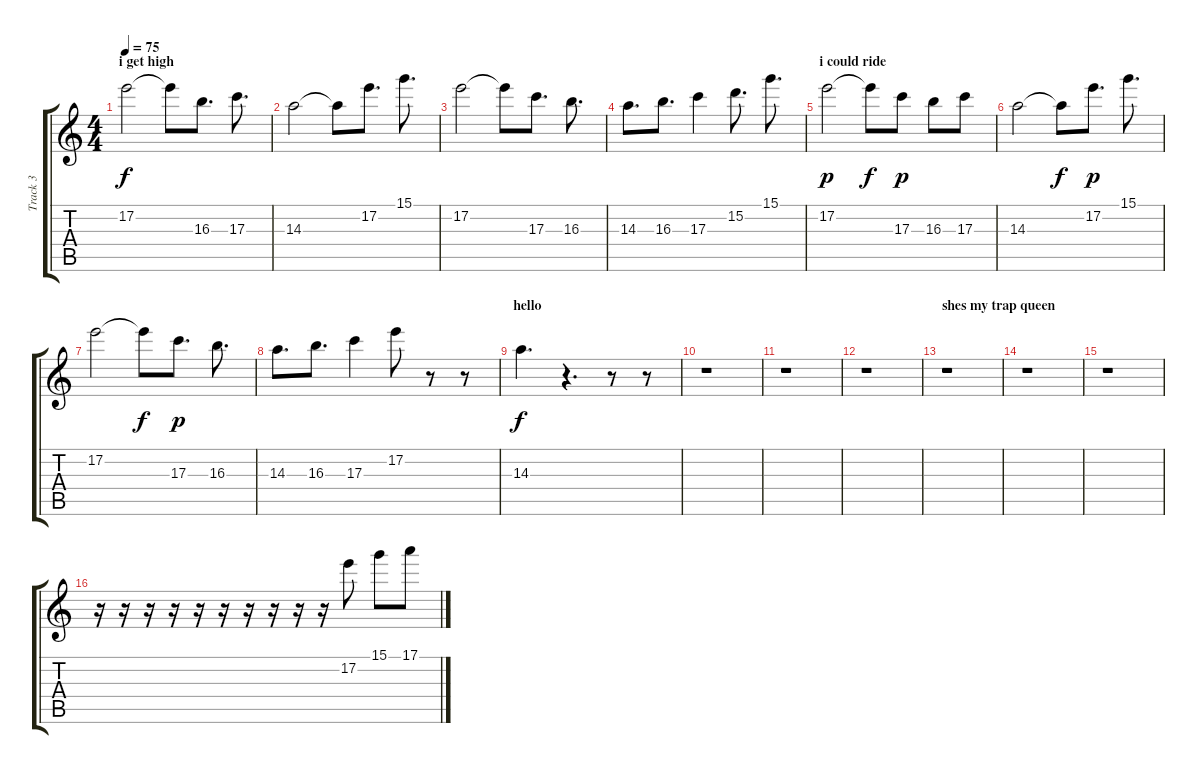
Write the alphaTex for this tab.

\track ("Track 3" "Track 3") {instrument overdrivenguitar}
\staff {score tabs}
\tuning (E4 B3 G3 D3 A2 E2) {hide}
\ts (4 4)
\section ("" "i get high")
\tempo 75
\clef g2
\ks c
17.2.2{dy f} 17.2{t}.8 16.3.8{d} 17.3.8{d} |
14.3.2 14.3{t}.8 17.2.8{d} 15.1.8{d} |
17.2.2 17.2{t}.8 17.3.8{d} 16.3.8{d} |
14.3.8{d} 16.3.8{d} 17.3.4 15.2.8{d} 15.1.8{d} |
\section ("" "i could ride")
17.2.2{dy p} 17.2{t}.8{dy f} 17.3.8{dy p} 16.3.8 17.3.8 |
14.3.2 14.3{t}.8{dy f} 17.2.8{d dy p} 15.1.8{d} |
17.2.2 17.2{t}.8{dy f} 17.3.8{d dy p} 16.3.8{d} |
14.3.8{d} 16.3.8{d} 17.3.4 17.2.8 r.8 r.8 |
\section ("" "hello")
14.3.4{d dy f} r.4{d} r.8 r.8 |
r.1 |
r.1 |
r.1 |
\section ("" "shes my trap queen")
r.1 |
r.1 |
r.1 |
r.16 r.16 r.16 r.16 r.16 r.16 r.16 r.16 r.16 r.16 17.2.8 15.1.8 17.1.8
